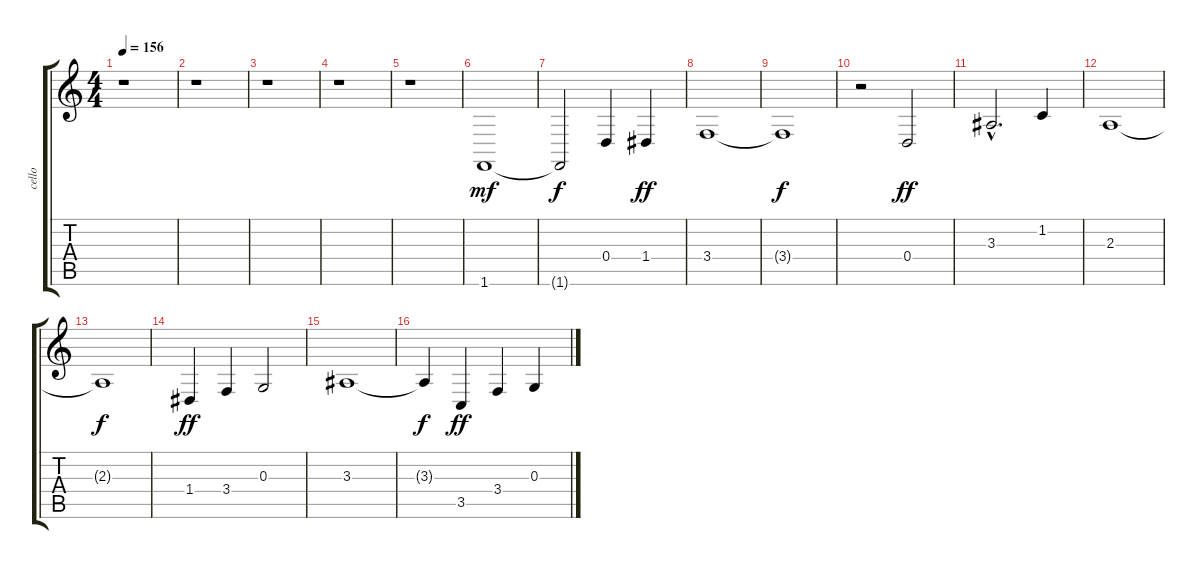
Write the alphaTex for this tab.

\track ("cello" "cello") {instrument cello}
\staff {score tabs}
\tuning (E4 B3 G3 D3 A2 E2) {hide}
\ts (4 4)
\tempo 156
\clef g2
\ks c
r.1{dy f} |
r.1 |
r.1 |
r.1 |
r.1 |
1.6.1{dy mf} |
1.6{t}.2{dy f} 0.4.4 1.4.4{dy ff} |
3.4.1 |
3.4{t}.1{dy f} |
r.2 0.4.2{dy ff} |
3.3{hac}.2{d} 1.2.4 |
2.3.1 |
2.3{t}.1{dy f} |
1.4.4{dy ff} 3.4.4 0.3.2 |
3.3.1 |
3.3{t}.4{dy f} 3.5.4{dy ff} 3.4.4 0.3.4
